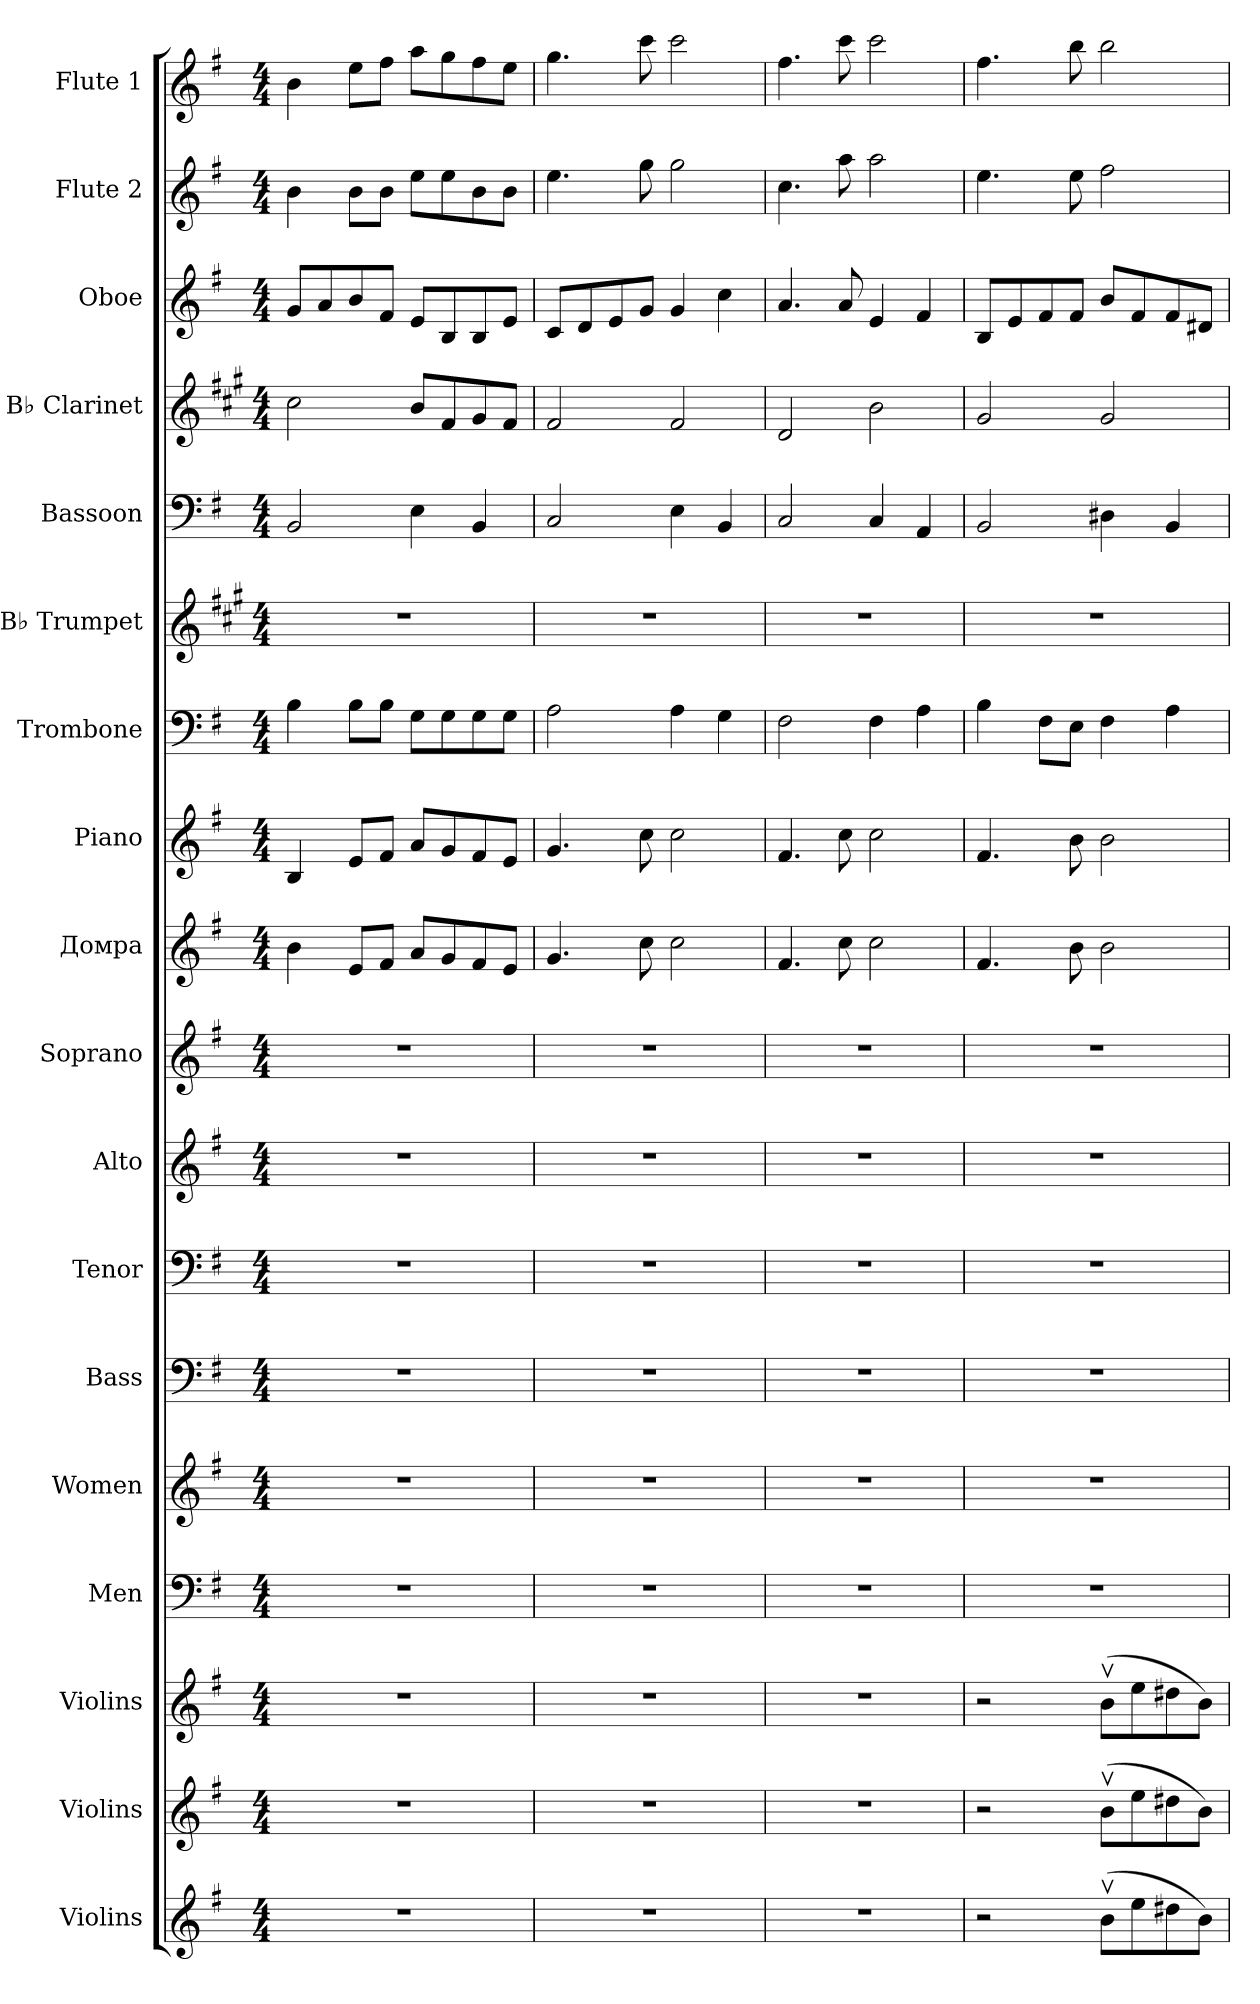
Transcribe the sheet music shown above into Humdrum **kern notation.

**kern	**kern	**kern	**kern	**kern	**kern	**kern	**kern	**kern	**kern	**kern	**kern	**kern	**kern	**kern	**kern	**kern	**kern
*part18	*part17	*part16	*part15	*part14	*part13	*part12	*part11	*part10	*part9	*part8	*part7	*part6	*part5	*part4	*part3	*part2	*part1
*staff18	*staff17	*staff16	*staff15	*staff14	*staff13	*staff12	*staff11	*staff10	*staff9	*staff8	*staff7	*staff6	*staff5	*staff4	*staff3	*staff2	*staff1
*I"Violins	*I"Violins	*I"Violins	*I"Men	*I"Women	*I"Bass	*I"Tenor	*I"Alto	*I"Soprano	*I"Домра	*I"Piano	*I"Trombone	*I"B♭ Trumpet	*I"Bassoon	*I"B♭ Clarinet	*I"Oboe	*I"Flute 2	*I"Flute 1
*I'Vlns.	*I'Vlns.	*I'Vlns.	*I'M.	*I'W.	*I'B.	*I'T.	*I'A.	*I'S.	*	*I'Pno.	*I'Tbn.	*I'B♭ Tpt.	*I'Bsn.	*I'B♭ Cl.	*I'Ob.	*I'Fl. 2	*I'Fl. 1
*clefG2	*clefG2	*clefG2	*clefF4	*clefG2	*clefF4	*clefF4	*clefG2	*clefG2	*clefG2	*clefG2	*clefF4	*clefG2	*clefF4	*clefG2	*clefG2	*clefG2	*clefG2
*	*	*	*	*	*	*	*	*	*	*	*	*ITrd1c2	*	*ITrd1c2	*	*	*
*k[f#]	*k[f#]	*k[f#]	*k[f#]	*k[f#]	*k[f#]	*k[f#]	*k[f#]	*k[f#]	*k[f#]	*k[f#]	*k[f#]	*k[f#]	*k[f#]	*k[f#]	*k[f#]	*k[f#]	*k[f#]
*M4/4	*M4/4	*M4/4	*M4/4	*M4/4	*M4/4	*M4/4	*M4/4	*M4/4	*M4/4	*M4/4	*M4/4	*M4/4	*M4/4	*M4/4	*M4/4	*M4/4	*M4/4
*MM80	*MM80	*MM80	*MM80	*MM80	*MM80	*MM80	*MM80	*MM80	*MM80	*MM80	*MM80	*MM80	*MM80	*MM80	*MM80	*MM80	*MM80
=1	=1	=1	=1	=1	=1	=1	=1	=1	=1	=1	=1	=1	=1	=1	=1	=1	=1
1r	1r	1r	1r	1r	1r	1r	1r	1r	4b\	4B/	4B\	1r	2BB/	2b\	8g/L	4b\	4b\
.	.	.	.	.	.	.	.	.	.	.	.	.	.	.	8a/	.	.
.	.	.	.	.	.	.	.	.	8e/L	8e/L	8B\L	.	.	.	8b/	8b\L	8ee\L
.	.	.	.	.	.	.	.	.	8f#/J	8f#/J	8B\J	.	.	.	8f#/J	8b\J	8ff#\J
.	.	.	.	.	.	.	.	.	8a/L	8a/L	8G\L	.	4E\	8a/L	8e/L	8ee\L	8aa\L
.	.	.	.	.	.	.	.	.	8g/	8g/	8G\	.	.	8e/	8B/	8ee\	8gg\
.	.	.	.	.	.	.	.	.	8f#/	8f#/	8G\	.	4BB/	8f#/	8B/	8b\	8ff#\
.	.	.	.	.	.	.	.	.	8e/J	8e/J	8G\J	.	.	8e/J	8e/J	8b\J	8ee\J
=2	=2	=2	=2	=2	=2	=2	=2	=2	=2	=2	=2	=2	=2	=2	=2	=2	=2
1r	1r	1r	1r	1r	1r	1r	1r	1r	4.g/	4.g/	2A\	1r	2C/	2e/	8c/L	4.ee\	4.gg\
.	.	.	.	.	.	.	.	.	.	.	.	.	.	.	8d/	.	.
.	.	.	.	.	.	.	.	.	.	.	.	.	.	.	8e/	.	.
.	.	.	.	.	.	.	.	.	8cc\	8cc\	.	.	.	.	8g/J	8gg\	8ccc\
.	.	.	.	.	.	.	.	.	2cc\	2cc\	4A\	.	4E\	2e/	4g/	2gg\	2ccc\
.	.	.	.	.	.	.	.	.	.	.	4G\	.	4BB/	.	4cc\	.	.
=3	=3	=3	=3	=3	=3	=3	=3	=3	=3	=3	=3	=3	=3	=3	=3	=3	=3
1r	1r	1r	1r	1r	1r	1r	1r	1r	4.f#/	4.f#/	2F#\	1r	2C/	2c/	4.a/	4.cc\	4.ff#\
.	.	.	.	.	.	.	.	.	8cc\	8cc\	.	.	.	.	8a/	8aa\	8ccc\
.	.	.	.	.	.	.	.	.	2cc\	2cc\	4F#\	.	4C/	2a\	4e/	2aa\	2ccc\
.	.	.	.	.	.	.	.	.	.	.	4A\	.	4AA/	.	4f#/	.	.
=4	=4	=4	=4	=4	=4	=4	=4	=4	=4	=4	=4	=4	=4	=4	=4	=4	=4
2r	2r	2r	1r	1r	1r	1r	1r	1r	4.f#/	4.f#/	4B\	1r	2BB/	2f#/	8B/L	4.ee\	4.ff#\
.	.	.	.	.	.	.	.	.	.	.	.	.	.	.	8e/	.	.
.	.	.	.	.	.	.	.	.	.	.	8F#\L	.	.	.	8f#/	.	.
.	.	.	.	.	.	.	.	.	8b\	8b\	8E\J	.	.	.	8f#/J	8ee\	8bb\
(>8bv\L	(>8bv\L	(>8bv\L	.	.	.	.	.	.	2b\	2b\	4F#\	.	4D#X\	2f#/	8b/L	2ff#\	2bb\
8ee\	8ee\	8ee\	.	.	.	.	.	.	.	.	.	.	.	.	8f#/	.	.
8dd#X\	8dd#X\	8dd#X\	.	.	.	.	.	.	.	.	4A\	.	4BB/	.	8f#/	.	.
8b\J)	8b\J)	8b\J)	.	.	.	.	.	.	.	.	.	.	.	.	8d#X/J	.	.
=	=	=	=	=	=	=	=	=	=	=	=	=	=	=	=	=	=
*-	*-	*-	*-	*-	*-	*-	*-	*-	*-	*-	*-	*-	*-	*-	*-	*-	*-
